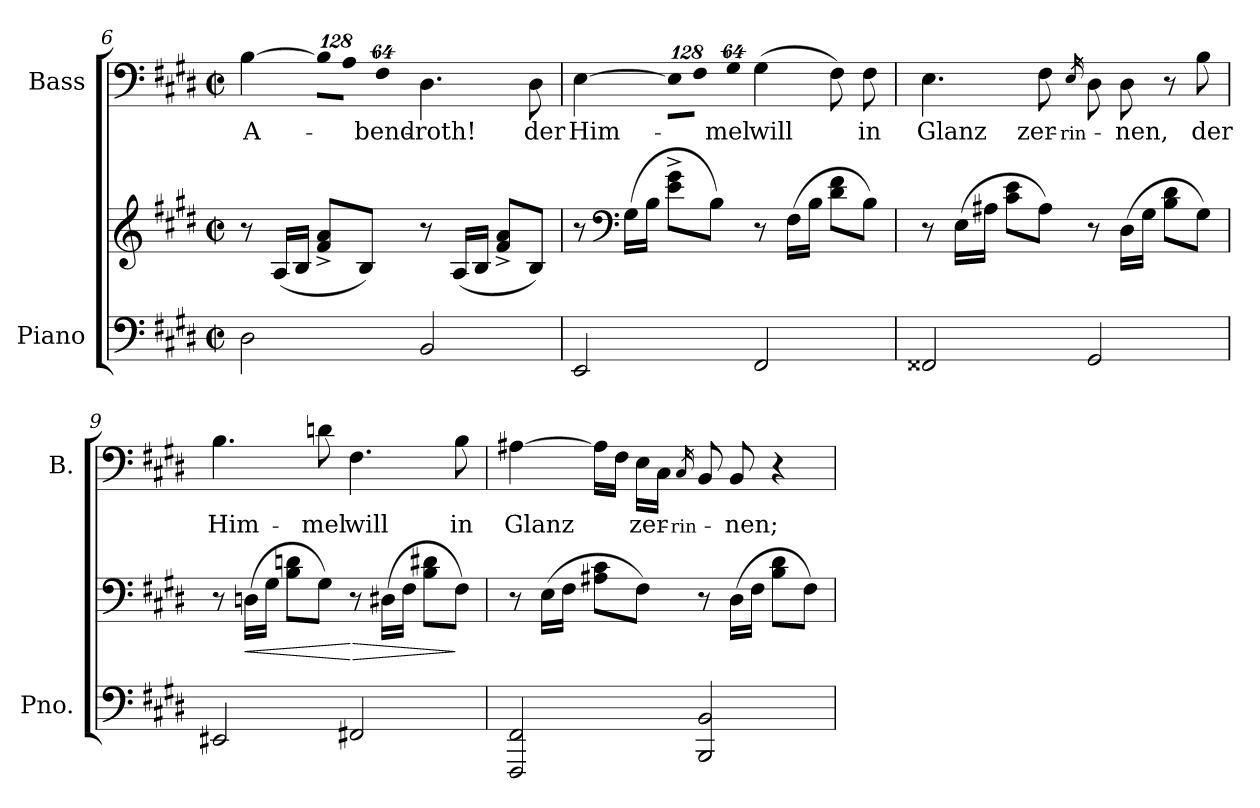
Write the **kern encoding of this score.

**kern	**kern	**dynam	**kern	**text
*part2	*part2	*part2	*part1	*part1
*staff3	*staff2	*staff2/3	*staff1	*staff1
*I"Piano	*	*	*I"Bass	*
*I'Pno.	*	*	*I'B.	*
!!LO:LB:g=z
*clefF4	*clefG2	*	*clefF4	*
*k[f#c#g#d#]	*k[f#c#g#d#]	*	*k[f#c#g#d#]	*
*E:	*E:	*	*E:	*
*M2/2	*M2/2	*	*M2/2	*
*met(c|)	*met(c|)	*	*met(c|)	*
=6	=6	=6	=6	=6
!	!	!	!	!LO:LY:b:color=#000000
2D#i\	8r	.	[>4Bi\	A-
.	(16Ai/LL	.	.	.
.	16Bi/JJ	.	.	.
!	!	!	!LO:N:vis=8	!
.	8f#i/^ 8ai^L	.	1024%85Bi\L]	.
!	!	!	!LO:N:vis=8	!
.	.	.	1024%85Ai\J	.
.	8Bi/J)	.	.	.
!	!	!	!LO:N:vis=8	!
!	!	!	!	!LO:LY:b:color=#000000
.	.	.	512%43F#i\	-bend-
!	!	!	!	!LO:LY:b:color=#000000
2BBi/	8r	.	4.D#i\	-roth!
.	(16Ai/LL	.	.	.
.	16Bi/JJ	.	.	.
.	8f#i/^ 8ai^L	.	.	.
!	!	!	!	!LO:LY:b:color=#000000
.	8Bi/J)	.	8D#i\	der
=7	=7	=7	=7	=7
!	!	!	!	!LO:LY:b:color=#000000
2EEi/	8r	.	[>4Ei\	Him-
*	*clefF4	*	*	*
.	(16G#i\LL	.	.	.
.	16Bi\JJ	.	.	.
!	!	!	!LO:N:vis=8	!
.	8ei\^ 8g#i^L	.	1024%85Ei\L]	.
!	!	!	!LO:N:vis=8	!
.	.	.	1024%85F#i\J	.
.	8Bi\J)	.	.	.
!	!	!	!LO:N:vis=8	!
!	!	!	!	!LO:LY:b:color=#000000
.	.	.	512%43G#i\	-mel
!	!	!	!	!LO:LY:b:color=#000000
2FF#i/	8r	.	(4G#i\	will
.	(16F#i\LL	.	.	.
.	16Bi\JJ	.	.	.
.	8d#i\ 8f#iL	.	8F#i\)	.
!	!	!	!	!LO:LY:b:color=#000000
.	8Bi\J)	.	8F#i\	in
=8	=8	=8	=8	=8
!	!	!	!	!LO:LY:b:color=#000000
2FF##Xi/	8r	.	4.Ei\	Glanz
.	(16Ei\LL	.	.	.
.	16A#Xi\JJ	.	.	.
.	8c#i\ 8eiL	.	.	.
!	!	!	!	!LO:LY:b:color=#000000
.	8A#i\J)	.	8F#i\	zer-
!	!	!	!	!LO:LY:b:color=#000000
.	.	.	16qEi/	-rin-
2GG#i/	8r	.	8D#i\	.
!	!	!	!	!LO:LY:b:color=#000000
.	(16D#i\LL	.	8D#i\	-nen,
.	16G#i\JJ	.	.	.
.	8Bi\ 8d#iL	.	8r	.
!	!	!	!	!LO:LY:b:color=#000000
.	8G#i\J)	.	8Bi\	der
!!LO:LB:g=z
=9	=9	=9	=9	=9
!	!	!	!	!LO:LY:b:color=#000000
2EE#Xi/	8r	.	4.Bi\	Him-
!	!	!LO:HP:b	!	!
.	(16Dni\LL	<	.	.
.	16G#i\JJ	.	.	.
.	8Bi\ 8dniL	.	.	.
!	!	!	!	!LO:LY:b:color=#000000
.	8G#i\J)	.	8dni\	-mel
!	!	!LO:HP:n=1:b	!	!
!	!	!	!	!LO:LY:b:color=#000000
2FF#Xi/	8r	[ >	4.F#i\	will
.	(16D#Xi\LL	.	.	.
.	16F#i\JJ	.	.	.
.	8Bi\ 8d#XiL	.	.	.
!	!	!	!	!LO:LY:b:color=#000000
.	8F#i\J)	]	8Bi\	in
=10	=10	=10	=10	=10
!	!	!	!	!LO:LY:b:color=#000000
2FFF#i/ 2FF#i	8r	.	[>4A#Xi\	Glanz
.	(16Ei\LL	.	.	.
.	16F#i\JJ	.	.	.
.	8A#Xi\ 8c#iL	.	16A#i\LL]	.
.	.	.	16F#i\JJ	.
!	!	!	!	!LO:LY:b:color=#000000
.	8F#i\J)	.	16Ei\LL	zer-
.	.	.	16C#i\JJ	.
!	!	!	!	!LO:LY:b:color=#000000
.	.	.	16qC#i/	-rin-
2BBBi/ 2BBi	8r	.	8BBi/	.
!	!	!	!	!LO:LY:b:color=#000000
.	(16D#i\LL	.	8BBi/	-nen;
.	16F#i\JJ	.	.	.
.	8Bi\ 8d#iL	.	4r	.
.	8F#i\J)	.	.	.
=	=	=	=	=
*-	*-	*-	*-	*-
